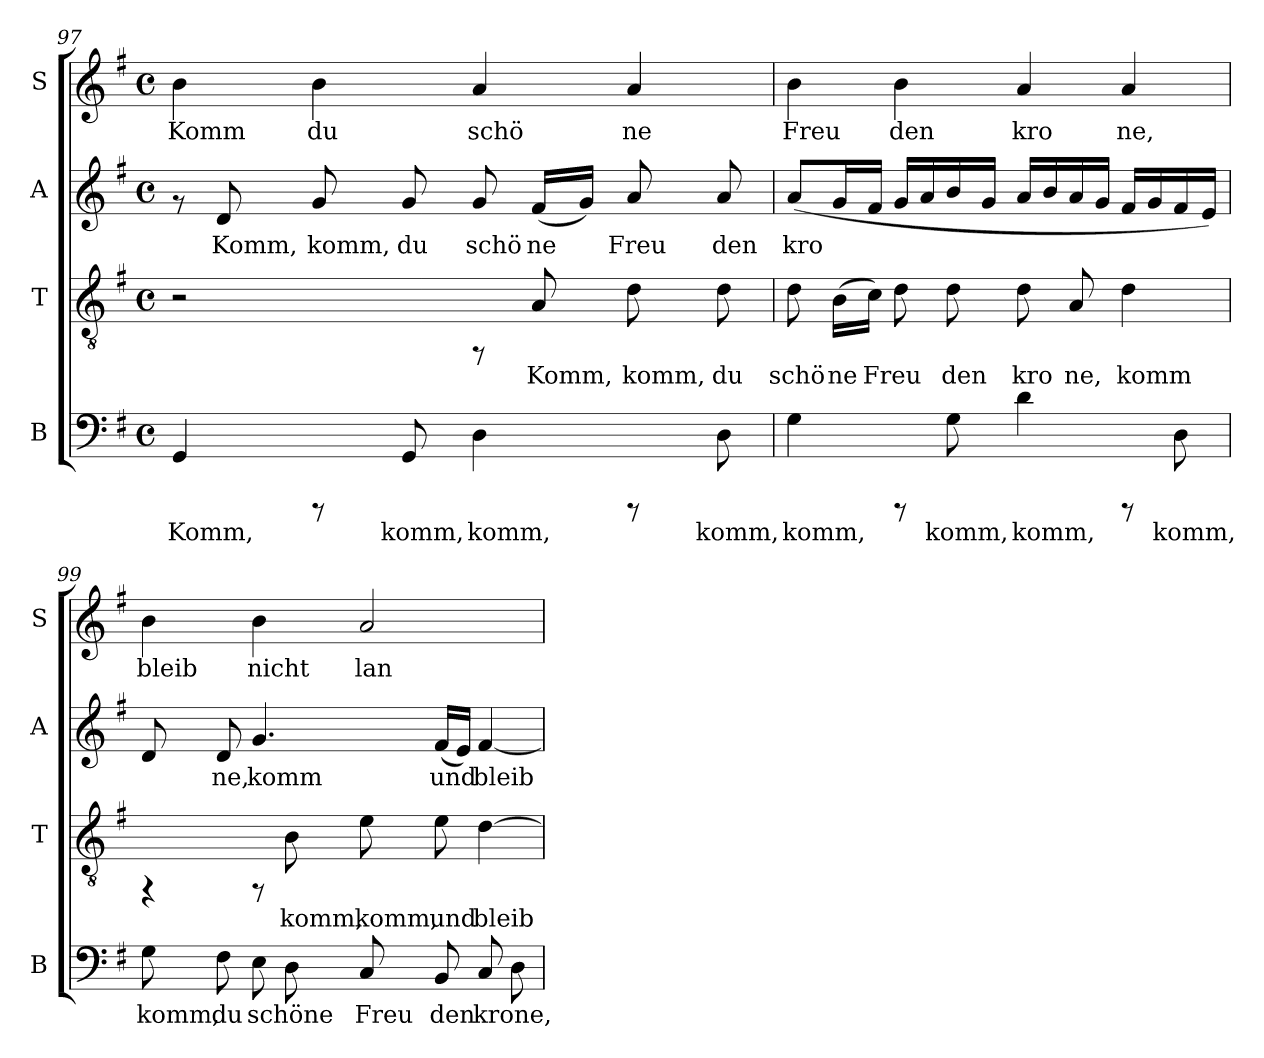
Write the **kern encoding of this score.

**kern	**text	**kern	**text	**kern	**text	**kern	**text
*part4	*part4	*part3	*part3	*part2	*part2	*part1	*part1
*staff4	*staff4	*staff3	*staff3	*staff2	*staff2	*staff1	*staff1
*I"B	*	*I"T	*	*I"A	*	*I"S	*
*I'B	*	*I'T	*	*I'A	*	*I'S	*
!!LO:PB:g=z
*clefF4	*	*clefGv2	*	*clefG2	*	*clefG2	*
*k[f#]	*	*k[f#]	*	*k[f#]	*	*k[f#]	*
*G:	*	*G:	*	*G:	*	*G:	*
*M4/4	*	*M4/4	*	*M4/4	*	*M4/4	*
*met(c)	*	*met(c)	*	*met(c)	*	*met(c)	*
=97	=97	=97	=97	=97	=97	=97	=97
!	!LO:LY:b:cj	!	!	!	!	!	!LO:LY:b
4GG/	Komm,	2r	.	8rf	.	4b\	Komm
!	!	!	!	!	!LO:LY:b:cj	!	!
.	.	.	.	8d/	Komm,	.	.
!	!	!	!	!	!LO:LY:b:cj	!	!LO:LY:b
8rCCC	.	.	.	8g/	komm,	4b\	du
!	!LO:LY:b:cj	!	!	!	!LO:LY:b:cj	!	!
8GG/	komm,	.	.	8g/	du	.	.
!	!LO:LY:b:cj	!	!	!	!LO:LY:b:cj	!	!LO:LY:b
4D\	komm,	8rFF	.	8g/	schö	4a/	schö
!	!	!	!LO:LY:b:cj	!	!LO:LY:b:cj	!	!
.	.	8A/	Komm,	(<16f#/L	ne	.	.
!	!	!	!	!	!LO:LY:b:cj	!	!
.	.	.	.	16g/J)	.	.	.
!	!	!	!LO:LY:b:cj	!	!LO:LY:b:cj	!	!LO:LY:b
8rCCC	.	8d\	komm,	8a/	Freu	4a/	ne
!	!LO:LY:b:cj	!	!LO:LY:b:cj	!	!LO:LY:b:cj	!	!
8D\	komm,	8d\	du	8a/	den	.	.
=98	=98	=98	=98	=98	=98	=98	=98
!	!LO:LY:b:cj	!	!LO:LY:b:cj	!	!LO:LY:b:cj	!	!LO:LY:b
4G\	komm,	8d\	schö	(<8a/L	kro	4b\	Freu
!	!	!	!LO:LY:b:cj	!	!LO:LY:b:cj	!	!
.	.	(>16B\L	ne	16g/	.	.	.
!	!	!	!LO:LY:b:cj	!	!LO:LY:b:cj	!	!
.	.	16c\J)	Freu	16f#/J	.	.	.
!	!	!	!LO:LY:b:cj	!	!LO:LY:b:cj	!	!LO:LY:b
8rCCC	.	8d\	.	16g/L	.	4b\	den
!	!	!	!	!	!LO:LY:b:cj	!	!
.	.	.	.	16a/	.	.	.
!	!LO:LY:b:cj	!	!LO:LY:b:cj	!	!LO:LY:b:cj	!	!
8G\	komm,	8d\	den	16b/	.	.	.
!	!	!	!	!	!LO:LY:b:cj	!	!
.	.	.	.	16g/J	.	.	.
!	!LO:LY:b:cj	!	!LO:LY:b:cj	!	!LO:LY:b:cj	!	!LO:LY:b
4d\	komm,	8d\	kro	16a/L	.	4a/	kro
!	!	!	!	!	!LO:LY:b:cj	!	!
.	.	.	.	16b/	.	.	.
!	!	!	!LO:LY:b:cj	!	!LO:LY:b:cj	!	!
.	.	8A/	ne,	16a/	.	.	.
!	!	!	!	!	!LO:LY:b:cj	!	!
.	.	.	.	16g/J	.	.	.
!	!	!	!LO:LY:b:cj	!	!LO:LY:b:cj	!	!LO:LY:b
8rCCC	.	4d\	komm	16f#/L	.	4a/	ne,
!	!	!	!	!	!LO:LY:b:cj	!	!
.	.	.	.	16g/	.	.	.
!	!LO:LY:b:cj	!	!	!	!LO:LY:b:cj	!	!
8D\	komm,	.	.	16f#/	.	.	.
!	!	!	!	!	!LO:LY:b:cj	!	!
.	.	.	.	16e/J)	.	.	.
!!LO:PB:g=z
=99	=99	=99	=99	=99	=99	=99	=99
!	!LO:LY:b:cj	!	!	!	!LO:LY:b:cj	!	!LO:LY:b
8G\	komm,	4rFF	.	8d/	.	4b\	bleib
!	!LO:LY:b:cj	!	!	!	!LO:LY:b:cj	!	!
8F#\	du	.	.	8d/	ne,	.	.
!	!LO:LY:b:cj	!	!	!	!LO:LY:b:cj	!	!LO:LY:b
8E\	schöne	8rFF	.	4.g/	komm	4b\	nicht
!	!LO:LY:b:cj	!	!LO:LY:b:cj	!	!	!	!
8D\	.	8B\	komm,	.	.	.	.
!	!LO:LY:b:cj	!	!LO:LY:b:cj	!	!	!	!LO:LY:b
8C/	Freu	8e\	komm,	.	.	2a/	lan
!	!LO:LY:b:cj	!	!LO:LY:b:cj	!	!LO:LY:b:cj	!	!
8BB/	den	8e\	und	(<16f#/L	und	.	.
!	!	!	!	!	!LO:LY:b:cj	!	!
.	.	.	.	16e/J)	.	.	.
!	!LO:LY:b:cj	!	!LO:LY:b:cj	!	!LO:LY:b:cj	!	!
8C/	krone,	[>4d\	bleib	[<4f#/	bleib	.	.
!	!LO:LY:b:cj	!	!	!	!	!	!
8D\	.	.	.	.	.	.	.
=	=	=	=	=	=	=	=
*-	*-	*-	*-	*-	*-	*-	*-
